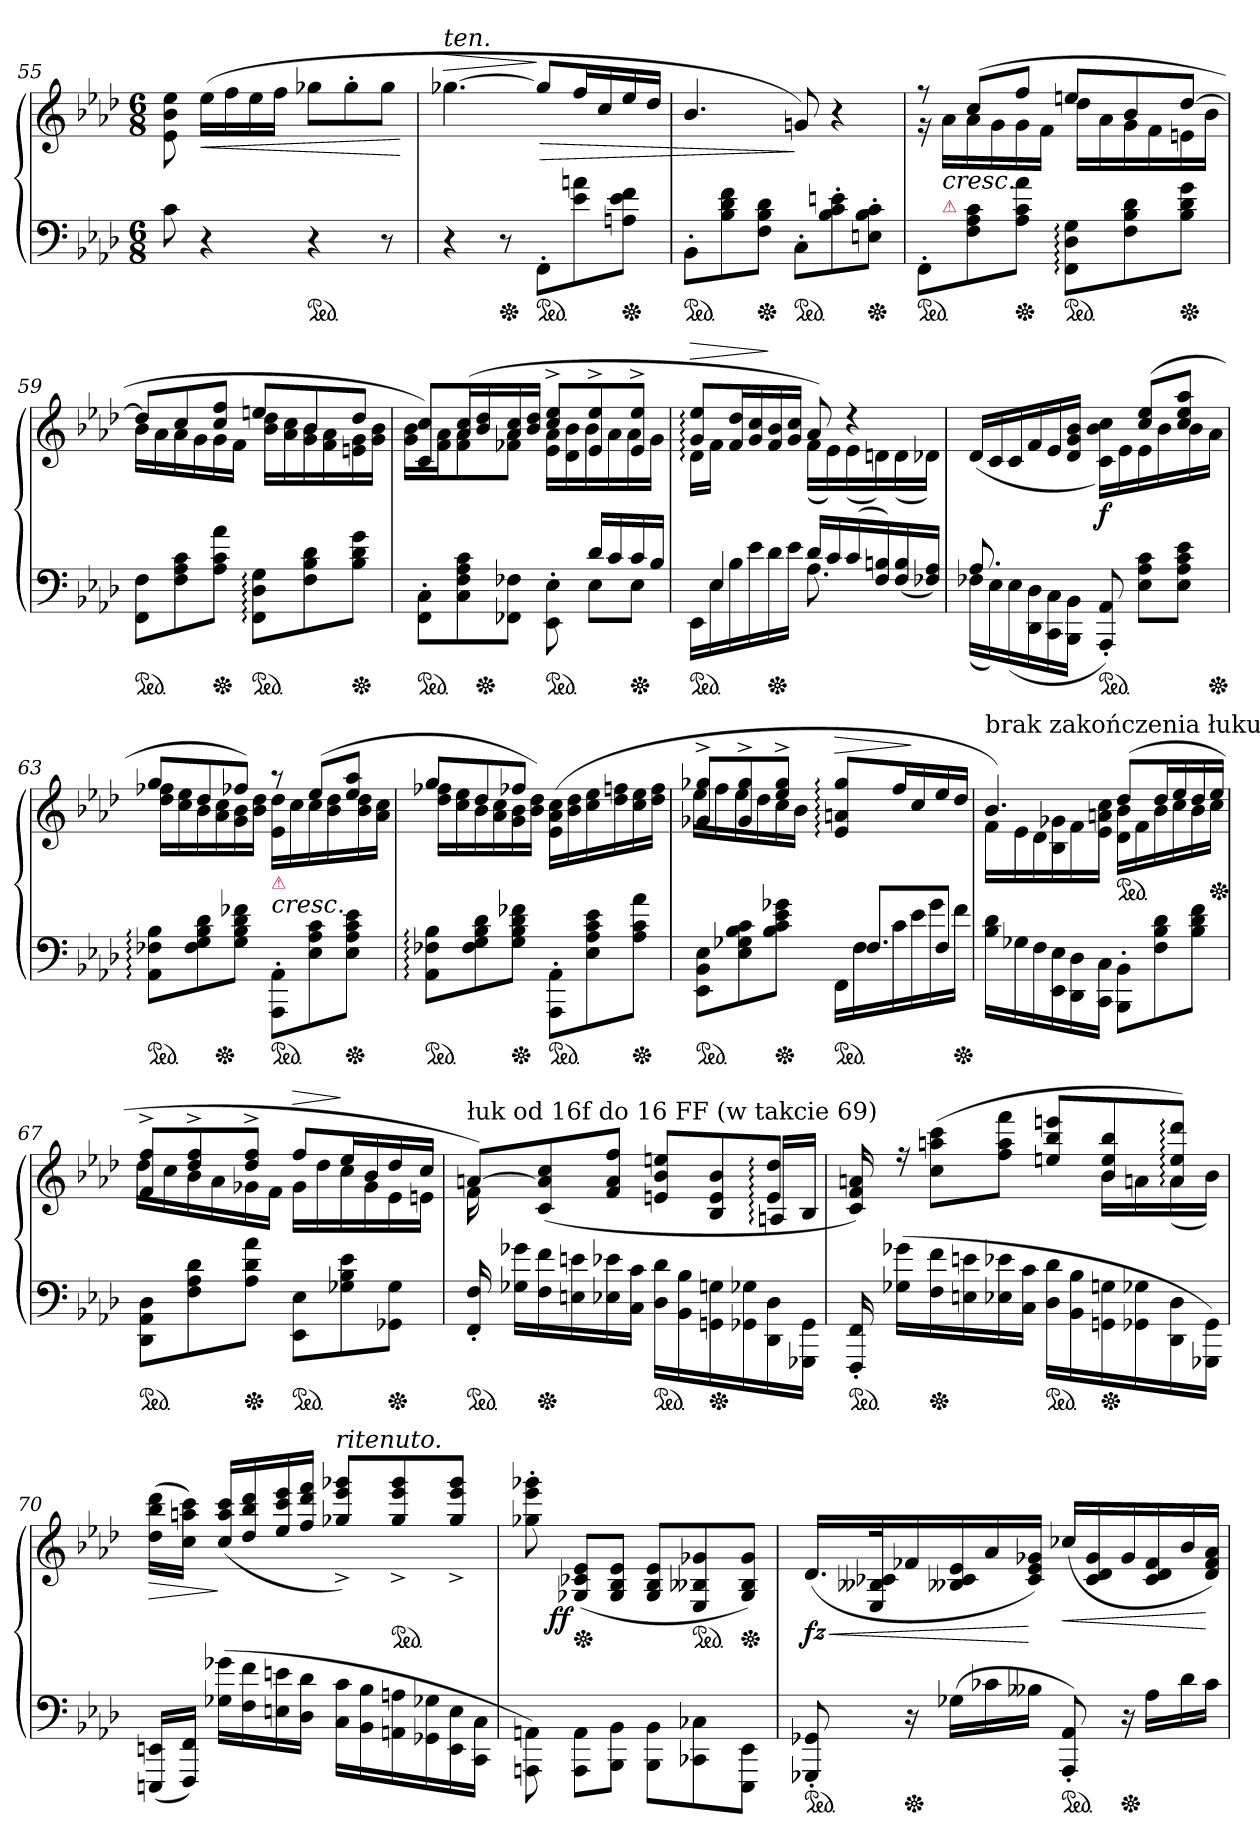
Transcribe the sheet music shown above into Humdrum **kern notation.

**kern	**kern	**dynam
*part1	*part1	*part1
*staff2	*staff1	*staff1/2
*clefF4	*clefG2	*
*k[b-e-a-d-]	*k[b-e-a-d-]	*
*M6/8	*M6/8	*
=55	=55	=55
8c	8e-\ 8b-\ 8ee-\	.
!	!	!LO:HP:b
4r	(>16ee-\LL	<
.	16ff	.
.	16ee-	.
.	16ff\JJ	.
*ped	*	*
4r	8gg-X\L	.
.	8gg-'>\	.
8r	8gg-\J	.
.	.	[
=56	=56	=56
!	!LO:TX:a:i:t=ten.	!
!	!	!LO:HP:a
4r	[4.gg-X\	>
*Xped	*	*
8r	.	.
!	!	!LO:HP:n=1:b
*ped	*	*
8FF'</L	8gg-/L]	] >
8e-\ 8an\	16ffL	.
.	16cc	.
*Xped	*	*
8An\ 8e-\ 8f\J	16ee-	.
.	16dd-JJ	.
=57	=57	=57
*ped	*	*
8BB-'>\L	4.b-/	.
8B-\ 8d-\ 8f\	.	.
*Xped	*	*
8F\ 8B-\ 8d-\J	.	.
*ped	*	*
8C'>\L	8gn)	]
8B-'>\ 8c'>\ 8en'>\	4r	.
*Xped	*	*
8En'>\ 8B-'>\ 8c'>\J	.	.
=58	=58	=58
*	*^	*
*ped	*	*	*
8FF'>L	8rff	16rg	.
!	!	!LO:TX:b:color=crimson:t=⚠	!
!	!	!	!LO:HP:b
.	.	16a-LL	<
8F 8A- 8c	(>8ccL	16a-	.
.	.	16g	.
*Xped	*	*	*
8A- 8c 8a-J	8ffJ	16g	.
.	.	16fJJ	.
*ped	*	*	*
8FF: 8D-: 8G:L	8eenL	16dd-LL	.
.	.	16a-	.
8F 8B- 8d-	8b-	16g	.
.	.	16f	.
*Xped	*	*	*
8B- 8d- 8gJ	[8dd-J	16en	.
.	.	16b-JJ	.
=59	=59	=59	=59
*ped	*	*	*
8FF 8FL	8dd-L]	16b-LL	.
.	.	16a-	.
8F 8A- 8c	8cc	16a-	.
.	.	16g	.
*Xped	*	*	*
8A- 8c 8a-J	8cc 8ffJ	16g	.
.	.	16fJJ	.
*ped	*	*	*
8FF: 8D-: 8G:L	8eenL	16b- 16dd-LL	.
.	.	16a- 16cc	.
8F 8B- 8d-	8b-	16g 16b-	.
.	.	16f 16a-	.
*Xped	*	*	*
8B- 8d- 8gJ	8dd-J	16en 16g	.
.	.	16g 16b-JJ	.
=60	=60	=60	=60
*^	*	*	*
*ped	*	*	*	*
4.ryy	8FF'>\ 8C'>\L	8c 8ccL)	16g 16b-LL	.
.	.	.	16f 16a-J	.
.	8C\ 8F\ 8A-\ 8c\	(>16a- 16ccL	8f 8a-	.
*Xped	*	*	*	*
.	.	16b- 16dd-	.	.
.	8FF-X\ 8F-X\J	16a- 16cc	8f-X 8a-J	.
.	.	16b- 16dd-JJ	.	.
*ped	*	*	*	*
8ryy	8EE-'>\ 8E-'>\	8cc^> 8ee-^>L	16e- 16a-LL	.
.	.	.	16d- 16b-	.
16d-LL	8E-L	8e-^> 8ee-^>	16b-	.
16c	.	.	16a-	.
*Xped	*	*	*	*
16c	8E-J	8e-^> 8ee-^>J	16a-	.
16B-JJ	.	.	16gJJ	.
=61	=61	=61	=61	=61
!	!	!	!	!LO:HP:a
*ped	*	*	*	*
16ryy	16EE-LL	8g: 8ee-:L	16d-:LL	>
4E-	16E-	.	16fJJ	.
.	16B-	16f 16dd-L	4ryy	.
.	16e-\	16g 16cc	.	.
*Xped	*	*	*	*
.	16d-\	16f 16b-	.	]
16ryy	16e-\JJ	16g 16ccJJ	.	.
16d-LL	8.A-	8a-)	(>16fLL	.
16c	.	.	16e-)	.
(<16c	.	4rdd	(>16e-	.
16F 16Bn)	8.ryy	.	16dn)	.
(<16F 16B	.	.	(>16d	.
16F-X 16A-JJ)	.	.	16d-XJJ)	.
=62	=62	=62	=62	=62
8.A-	(>16F-XLL	(<16d-/LL	4.ryy	.
.	16E-)	16c	.	.
.	(>16E-	16c	.	.
8.ryy	16DD- 16D-	16f	.	.
.	16CC 16C	16e-	.	.
.	16BBB- 16BB-JJ	16d- 16g 16b-JJ	.	.
!	!	!	!	!LO:DY:n=1:b
*ped	*	*	*	*
8AAA-'< 8AA-'<)	8ryy	8ryy	16c 16b- 16ccLL)	[ f
.	.	.	16e-	.
4ryy	8E- 8A- 8cL	(>8cc 8ee-L	16e-	.
.	.	.	16b-	.
.	8E- 8A- 8c 8e-J	8cc 8ee- 8aa-J	16b-	.
*Xped	*	*	*	*
.	.	.	16a-JJ	.
*v	*v	*	*	*
=63	=63	=63	=63
*ped	*	*	*
8AA-: 8F-X: 8B-:L	8ggL	16dd- 16ff-XLL	.
.	.	16cc 16ee-	.
8F- 8G 8B- 8d-	8dd-	16b-	.
*Xped	*	*	*
.	.	16a- 16cc	.
8G 8B- 8d- 8f-XJ	8ff-XJ)	16g 16b-	.
.	.	16b- 16dd-JJ	.
!	!LO:TX:b:color=crimson:t=⚠	!	!
!	!	!	!LO:HP:b
*ped	*	*	*
8AAA-'</ 8AA-'</L	8r	16e- 16dd-LL	<
.	.	16cc	.
8E-\ 8A-\ 8c\	(>8ee-L	16cc	.
.	.	16b- 16dd-	.
*Xped	*	*	*
8E-\ 8A-\ 8c\ 8e-\J	8ee- 8aa-J	16b- 16dd-	.
.	.	16a- 16ccJJ	.
=64	=64	=64	=64
*ped	*	*	*
8AA-: 8F-X: 8B-:L	8ggL	16dd- 16ff-XLL	.
.	.	16cc 16ee-	.
8F- 8G 8B- 8d-	8dd-	16b-	.
.	.	16a- 16cc	.
*Xped	*	*	*
8G 8B- 8d- 8f-XJ	8ff-XJ	16g 16b-	.
.	.	16b- 16dd-JJ)	.
*ped	*	*	*
8AAA-'</ 8AA-'</L	4.ryy	(>16e- 16a- 16ccLL	.
.	.	16b- 16dd-	.
8E-\ 8A-\ 8c\ 8e-\	.	16cc 16ee-	.
.	.	16dd- 16ffn	.
*Xped	*	*	*
8A-\ 8c\ 8a-\J	.	16cc 16ee-	.
.	.	16dd- 16ffJJ	.
=65	=65	=65	=65
*^	*	*	*
*ped	*	*	*	*
4.ryy	8EE- 8BB- 8E-L	8g-X^> 8gg-X^>L	16ee-LL	.
.	.	.	16ff	.
.	8E- 8G-X 8B- 8c	8g-^> 8gg-^>	16ee-	.
.	.	.	16dd-	.
*Xped	*	*	*	*
.	8B- 8c 8e- 8g-XJ	8ee-^> 8gg-^>J	16cc	.
.	.	.	16b-JJ	.
!	!	!	!	!LO:HP:a
*ped	*	*	*	*
16ryy	16FFLL	8e-:/ 8an:/ 8gg-:/L	4.ryy	>
8.FL	16F	.	.	.
.	16c	16ff/L	.	.
.	16e-\	16cc	.	]
8FJ	16g-\	16ee-/	.	.
*Xped	*	*	*	*
.	16f\JJ	16dd-JJ	.	.
=66	=66	=66	=66	=66
!	!	!LO:TX:a:t=brak zakończenia łuku	!	!
*v	*v	*	*	*
16B-\ 16d-\LL	4.b-/)	16fLL	.
16G-X\	.	16e-	.
16F\	.	16d-	.
16EE-\ 16E-\	.	16B- 16g-X	.
16DD-\ 16D-\	.	16f	.
16CC\ 16C\JJ	.	16e- 16an 16ccJJ	.
*	*ped	*	*
8BBB-'</ 8BB-'</L	(>8dd-L	16d- 16b-LL	.
.	.	16f	.
8F\ 8B-\ 8d-\	16dd-L	16b-	.
.	16ee-	16cc	.
8B-\ 8d-\ 8f\J	16dd-	16b-	.
*	*Xped	*	*
.	16ee-JJ	16ccJJ	.
=67	=67	=67	=67
*ped	*	*	*
8DD- 8AA- 8D-L	8f^> 8ff^>L	16dd-LL	.
.	.	16cc	.
8F 8A- 8d-	8dd-^> 8ff^>	16b-	.
.	.	16a-	.
*Xped	*	*	*
8A- 8d- 8a-J	8dd-^> 8ff^>J	16g-X	.
.	.	16fJJ	.
!	!	!	!LO:HP:a
*ped	*	*	*
8EE- 8E-L	8ffL	16g-LL	>
.	.	16dd-	.
8G-X 8B- 8e-	16ee-L	16cc	]
.	16b-	16g-	.
*Xped	*	*	*
8GG-X 8G-J	16dd-	16e-	.
.	16ccJJ	16enJJ	.
=68	=68	=68	=68
!	!LO:TX:a:t=łuk od 16f do 16 FF (w takcie 69)	!	!
*ped	*	*	*
16FF'</ 16F'</	[8anL)	16f	.
16G-X 16g-XLL	.	16ryy	.
*Xped	*	*	*
16F\ 16f\	(>8c 8a] 8cc	4ryy	.
16En\ 16en\	.	.	.
16E-X 16e-X	8f 8a 8ffJ	.	.
16C 16cJJ	.	.	.
*ped	*	*	*
16D- 16d-LL	8en/ 8b-/ 8een/L	4ryy	.
16BB- 16B-	.	.	.
*Xped	*	*	*
16GGn 16Gn	8B- 8e 8b-	.	.
16GG-X 16G-X	.	.	.
16DD-\ 16D-\	8e: 8dd-:J	16An:/LL	.
16GGG-X\ 16GG-\JJ	.	16B-/JJ	.
=69	=69	=69	=69
*ped	*	*	*
16FFF'< 16FF'<	16c 16f 16an)	8ryy	.
(>16G-X 16g-XLL	16rff	.	.
*Xped	*	*	*
16F\ 16f\	(>8cc 8aan 8cccL	4ryy	.
16En\ 16en\	.	.	.
16E-X 16e-X	8ff 8aa 8fffJ	.	.
16C 16cJJ	.	.	.
*ped	*	*	*
16D-\ 16d-\LL	8een 8bb- 8eeenL	8ryy	[
16BB-\ 16B-\	.	.	.
*Xped	*	*	*
16GGn\ 16Gn\	8b- 8ee 8bb-	16b-LL	.
16GG-X\ 16G-X\	.	16an	.
16DD-\ 16D-\	8a: 8ee: 8ddd-:J)	(>16a	.
16GGG-X\ 16GG-\JJ)	.	16b-JJ)	.
=70	=70	=70	=70
!	!	!	!LO:HP:b
*	*v	*v	*
(<16EEEn 16EEnLL	(>16dd- 16bb- 16ddd-LL	>
16FFF 16FFJJ)	16cc 16aan 16cccJJ)	.
(>16G-X 16g-XLL	(>16cc 16aa 16cccLL	]
16F\ 16f\	16dd-/ 16bb-/ 16ddd-/	.
16En 16en	16ee- 16ccc 16eee-	.
16D-\ 16d-\JJ	16ff/ 16ddd-/ 16fff/JJ	.
!	!LO:TX:a:i:t=ritenuto.	!
16C\ 16c\LL	8gg-X^>/ 8eee-^>/ 8ggg-X^>/L)	.
16BB-\ 16B-\	.	.
*	*ped	*
16AAn\ 16An\	8gg-^>/ 8eee-^>/ 8ggg-^>/	.
16GG-X\ 16G-X\	.	.
16EE\ 16E\	8gg-^>/ 8eee-^>/ 8ggg-^>/J	.
16CC\ 16C\JJ	.	.
=71	=71	=71
*	*^	*
8AAAn\ 8AAn\)	8gg-X'>\ 8eee-'>\ 8ggg-X'>\	16ryy	.
!	!	!	!LO:DY:b
.	.	2ryy	ff
*	*Xped	*	*
8AAA\ 8AA\L	(>8G-X/ 8c-X/ 8e-/L	.	.
8BBB-\ 8BB-\J	8G-/ 8B-/ 8e-/J	.	.
8BBB-\ 8BB-\L	8G-/ 8B-/ 8e-/L	.	.
*	*ped	*	*
8CC-X\ 8C-X\	8E-/ 8B--X/ 8g-X/	.	.
.	.	8.ryy	.
*	*Xped	*	*
8EEE-\ 8EE-\J	8G-/ 8B--/ 8g-/J)	.	.
=72	=72	=72	=72
!	!	!	!LO:HP:b
!	!	!	!LO:DY:n=1:b
*	*v	*v	*
*ped	*	*
8GGG-X'</ 8GG-X'</	(>16.d-LL	< fz
.	32E-/ 32B--X/ 32c-X/K	.
*Xped	*	*
16r	16f-X	.
(>16G-XLL	16B--X 16c- 16e-	.
16c-X	16a-	.
16B--XJJ	16c- 16e- 16g-XJJ)	[
!	!	!LO:HP:b
*ped	*	*
8AAA-'< 8AA-'<)	(>16cc-XLL	<
.	16c- 16d- 16g-	.
*Xped	*	*
16r	16g-	.
16A-LL	16c- 16d- 16f-	.
16d-	16b-	.
16c-JJ	16d- 16f- 16a-JJ)	[
=	=	=
*-	*-	*-
